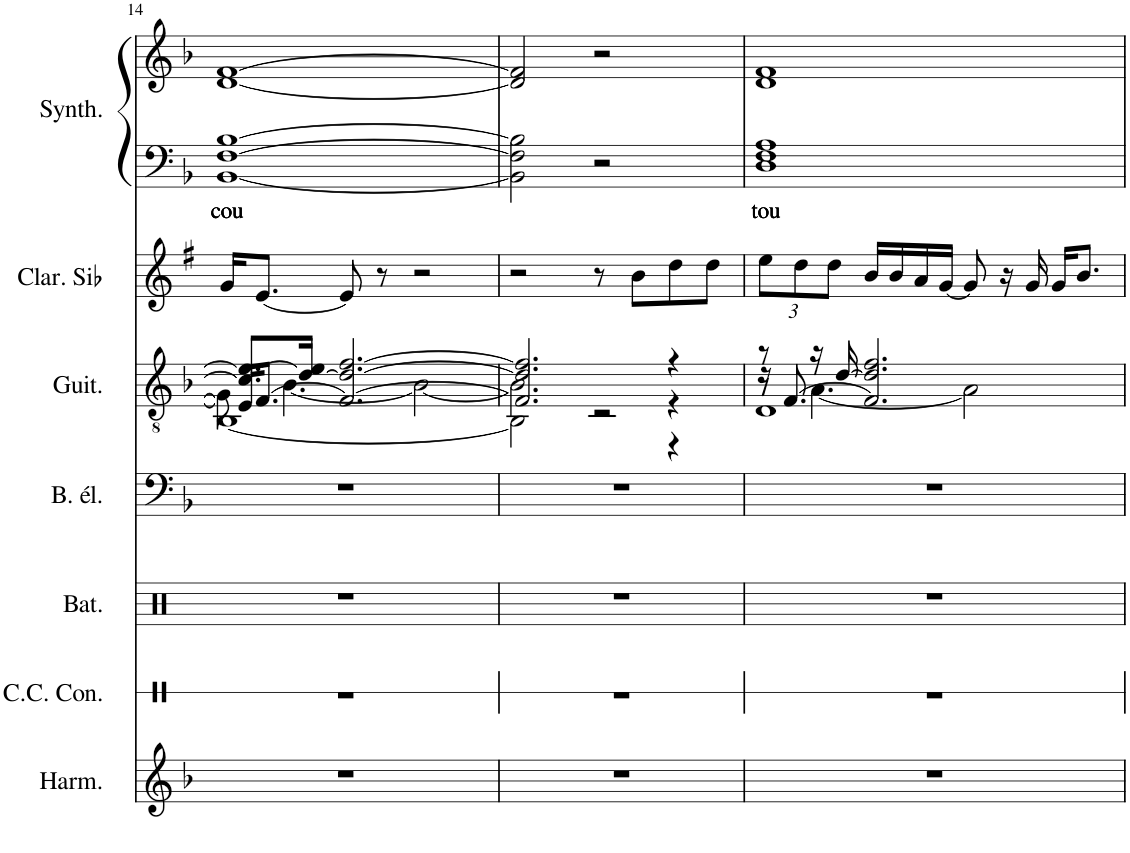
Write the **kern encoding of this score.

**kern	**kern	**kern	**kern	**kern	**kern	**kern	**text	**kern
*part7	*part6	*part5	*part4	*part3	*part2	*part1	*part1	*part1
*staff8	*staff7	*staff6	*staff5	*staff4	*staff3	*staff2	*staff2	*staff1
*I"Harmonica, solo	*I"Caisse claire de concert, Cymbale	*I"Batterie, Rythmique	*I"Basse électrique à 6 cordes, Guitare 2	*I"Guitare classique, Guitare 1	*I"Clarinette en Sib	*I"Synthétiseur d'instruments à cordes, Nappes	*	*
*I'Harm.	*I'C.C. Con.	*I'Bat.	*I'B. él.	*I'Guit.	*I'Clar. Sib	*I'Synth.	*	*
!!LO:PB:g=z
*clefG2	*clefX	*clefX	*clefF4	*clefGv2	*clefG2	*clefF4	*	*clefF4
*	*	*	*Trd7c12	*	*Trd1c2	*	*	*
*k[b-]	*k[b-]	*k[]	*k[b-]	*k[b-]	*k[f#]	*k[b-]	*	*k[b-]
*M4/4	*M4/4	*M4/4	*M4/4	*M4/4	*M4/4	*M4/4	*	*M4/4
=14	=14	=14	=14	=14	=14	=14	=14	=14
*	*	*	*	*^	*	*	*	*
*	*	*	*	*	*^	*	*	*	*
*	*	*	*	*	*	*^	*	*	*	*
!	!	!	!	!	!	!	!	!	!	!LO:LY:b	!
1r	1r	1r	1r	8.c/] 8.e/_L	8G\]	16E/KL]	[1BB-	16g/KL	[1BB- [1F [1B-	cou	[1d [1f
.	.	.	.	.	.	[8.F/J	.	[8.e/J	.	.	.
.	.	.	.	.	[4.B-\	.	.	.	.	.	.
.	.	.	.	[16d/ 16e/]Jk	.	.	.	.	.	.	.
.	.	.	.	2.d/_ [2.f/	.	2.F/_	.	8e/]	.	.	.
.	.	.	.	.	.	.	.	8r	.	.	.
.	.	.	.	.	2B-\_	.	.	2r	.	.	.
=15	=15	=15	=15	=15	=15	=15	=15	=15	=15	=15	=15
1r	1r	1r	1r	2.d/] 2.f/]	2.B-\]	2.F/]	2BB-\]	2r	2BB-\] 2F\] 2B-\]	.	2d/] 2f/]
.	.	.	.	.	.	.	2r	8r	2r	.	2r
.	.	.	.	.	.	.	.	8b\L	.	.	.
.	.	.	.	4r	4r	4r	.	8dd\	.	.	.
.	.	.	.	.	.	.	.	8dd\J	.	.	.
=16	=16	=16	=16	=16	=16	=16	=16	=16	=16	=16	=16
*	*	*	*	*	*	*	*	*Xbrackettup	*	*	*
!	!	!	!	!	!	!	!	!	!	!LO:LY:b	!
1r	1r	1r	1r	8r	8r	16r	1D	12ee\L	1D 1F 1A	tou	1d 1f
.	.	.	.	.	.	[8.F/	.	.	.	.	.
.	.	.	.	.	.	.	.	12dd\	.	.	.
.	.	.	.	16r	[4.A\	.	.	.	.	.	.
.	.	.	.	.	.	.	.	12dd\J	.	.	.
.	.	.	.	[16d/	.	.	.	.	.	.	.
.	.	.	.	2.d/] 2.f/	.	2.F/]	.	16b/LL	.	.	.
.	.	.	.	.	.	.	.	16b/	.	.	.
.	.	.	.	.	.	.	.	16a/	.	.	.
.	.	.	.	.	.	.	.	[16g/JJ	.	.	.
.	.	.	.	.	2A\]	.	.	8g/]	.	.	.
.	.	.	.	.	.	.	.	16r	.	.	.
.	.	.	.	.	.	.	.	16g/	.	.	.
.	.	.	.	.	.	.	.	16g/KL	.	.	.
.	.	.	.	.	.	.	.	8.b/J	.	.	.
*	*	*	*	*v	*v	*v	*v	*	*	*	*
=	=	=	=	=	=	=	=	=
*-	*-	*-	*-	*-	*-	*-	*-	*-
